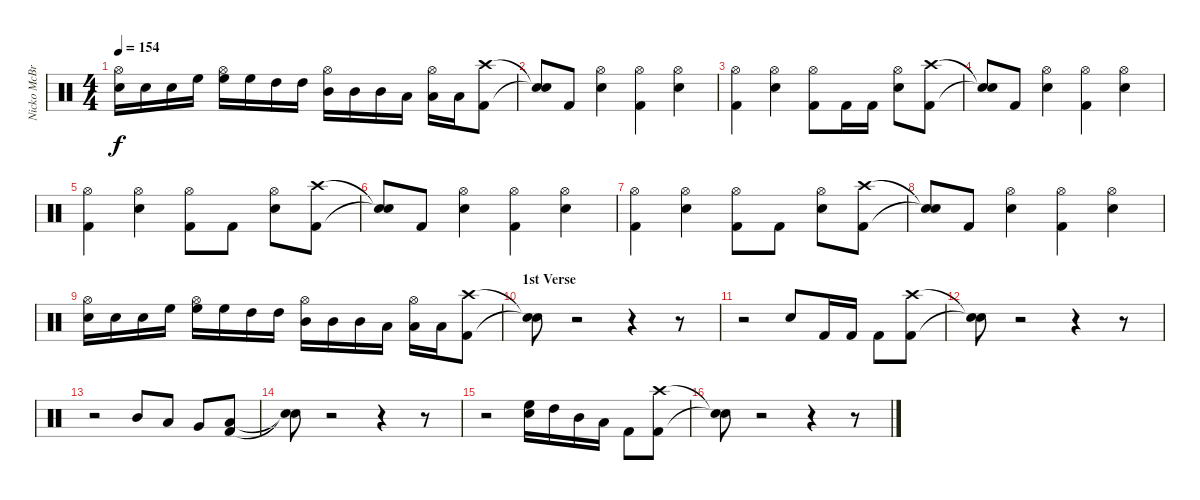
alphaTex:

\track ("Nicko McBrain's Drums" "Nicko McBr") {instrument percussion}
\staff {score}
\articulation defaults
\ts (4 4)
\tempo 154
\clef neutral
\ks c
("Snare (hit) 2" "Hi-Hat (open)").16{dy f} "Snare (hit) 2".16 "Snare (hit) 2".16 "High Floor Tom (hit)".16 ("Hi-Hat (open)" "High Floor Tom (hit)").16 "High Floor Tom (hit)".16 "High Tom (hit)".16 "High Tom (hit)".16 ("Hi-Hat (open)" "Mid Tom (hit)").16 "Mid Tom (hit)".16 "Mid Tom (hit)".16 "Low Tom (hit)".16 ("Low Tom (hit)" "Hi-Hat (open)").16 "Low Tom (hit)".16 ("Kick (hit) 2" "Crash high (hit)").8 |
("Snare (hit)"{t} "Snare (hit)"{t}).8 "Kick (hit) 2".8 ("Snare (hit) 2" "Hi-Hat (open)").4 ("Kick (hit) 2" "Hi-Hat (open)").4 ("Snare (hit) 2" "Hi-Hat (open)").4 |
("Kick (hit) 2" "Hi-Hat (open)").4 ("Snare (hit) 2" "Hi-Hat (open)").4 ("Kick (hit) 2" "Hi-Hat (open)").8 "Kick (hit) 2".16 "Kick (hit) 2".16 ("Snare (hit) 2" "Hi-Hat (open)").8 ("Kick (hit) 2" "Crash high (hit)").8 |
("Snare (hit)"{t} "Snare (hit)"{t}).8 "Kick (hit) 2".8 ("Snare (hit) 2" "Hi-Hat (open)").4 ("Kick (hit) 2" "Hi-Hat (open)").4 ("Snare (hit) 2" "Hi-Hat (open)").4 |
("Kick (hit) 2" "Hi-Hat (open)").4 ("Snare (hit) 2" "Hi-Hat (open)").4 ("Kick (hit) 2" "Hi-Hat (open)").8 "Kick (hit) 2".8 ("Snare (hit) 2" "Hi-Hat (open)").8 ("Kick (hit) 2" "Crash high (hit)").8 |
("Snare (hit)"{t} "Snare (hit)"{t}).8 "Kick (hit) 2".8 ("Snare (hit) 2" "Hi-Hat (open)").4 ("Kick (hit) 2" "Hi-Hat (open)").4 ("Snare (hit) 2" "Hi-Hat (open)").4 |
("Kick (hit) 2" "Hi-Hat (open)").4 ("Snare (hit) 2" "Hi-Hat (open)").4 ("Kick (hit) 2" "Hi-Hat (open)").8 "Kick (hit) 2".8 ("Snare (hit) 2" "Hi-Hat (open)").8 ("Kick (hit) 2" "Crash high (hit)").8 |
("Snare (hit)"{t} "Snare (hit)"{t}).8 "Kick (hit) 2".8 ("Snare (hit) 2" "Hi-Hat (open)").4 ("Kick (hit) 2" "Hi-Hat (open)").4 ("Snare (hit) 2" "Hi-Hat (open)").4 |
("Snare (hit) 2" "Hi-Hat (open)").16 "Snare (hit) 2".16 "Snare (hit) 2".16 "High Floor Tom (hit)".16 ("Hi-Hat (open)" "High Floor Tom (hit)").16 "High Floor Tom (hit)".16 "High Tom (hit)".16 "High Tom (hit)".16 ("Hi-Hat (open)" "Mid Tom (hit)").16 "Mid Tom (hit)".16 "Mid Tom (hit)".16 "Low Tom (hit)".16 ("Low Tom (hit)" "Hi-Hat (open)").16 "Low Tom (hit)".16 ("Kick (hit) 2" "Crash high (hit)").8 |
\section ("" "1st Verse")
("Snare (hit)"{t} "Snare (hit)"{t}).8 r.2 r.4 r.8 |
r.2 "Snare (hit) 2".8 "Kick (hit) 2".16 "Kick (hit) 2".16 "Kick (hit) 2".8 ("Kick (hit) 2" "Crash high (hit)").8 |
("Snare (hit)"{t} "Snare (hit)"{t}).8 r.2 r.4 r.8 |
r.2 "Mid Tom (hit)".8 "Low Tom (hit)".8 "Very Low Tom (hit)".8 ("Kick (hit) 2" "Low Floor Tom (hit)").8 |
("Snare (hit)"{t} "Snare (hit)"{t}).8 r.2 r.4 r.8 |
r.2 ("Snare (hit) 2" "High Floor Tom (hit)").16 "High Tom (hit)".16 "Mid Tom (hit)".16 "Low Tom (hit)".16 "Kick (hit) 2".8 ("Kick (hit) 2" "Crash high (hit)").8 |
("Snare (hit)"{t} "Snare (hit)"{t}).8 r.2 r.4 r.8
